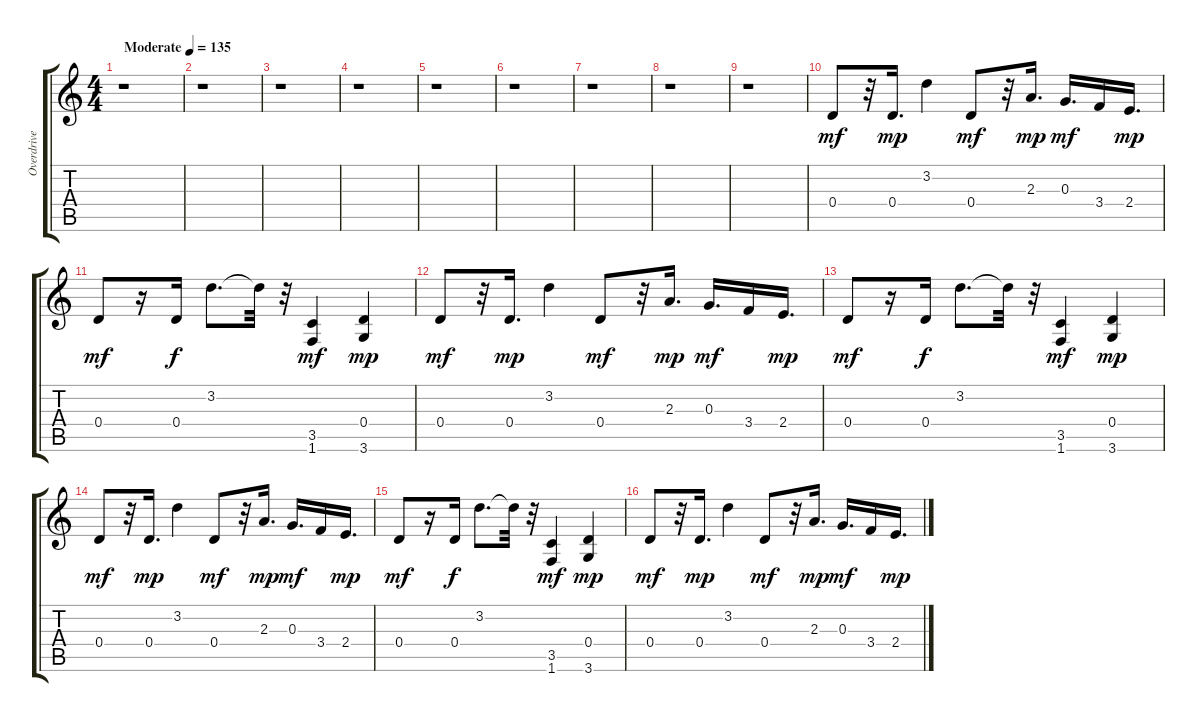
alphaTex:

\track ("Overdrive" "Overdrive") {instrument overdrivenguitar}
\staff {score tabs}
\tuning (E4 B3 G3 D3 A2 E2) {hide}
\ts (4 4)
\tempo (135 "Moderate")
\clef g2
\ks c
r.1{dy mf instrument overdrivenguitar} |
r.1 |
r.1 |
r.1 |
r.1 |
r.1 |
r.1 |
r.1 |
r.1 |
0.4.8 r.32 0.4.16{d dy mp} 3.2.4 0.4.8{dy mf} r.32 2.3.16{d dy mp} 0.3.16{d dy mf} 3.4.16 2.4.16{d dy mp} |
0.4.8{dy mf} r.16 0.4.16{dy f} 3.2.8{d} 3.2{t}.32 r.32 (3.5 1.6).4{dy mf} (0.4 3.6).4{dy mp} |
0.4.8{dy mf} r.32 0.4.16{d dy mp} 3.2.4 0.4.8{dy mf} r.32 2.3.16{d dy mp} 0.3.16{d dy mf} 3.4.16 2.4.16{d dy mp} |
0.4.8{dy mf} r.16 0.4.16{dy f} 3.2.8{d} 3.2{t}.32 r.32 (3.5 1.6).4{dy mf} (0.4 3.6).4{dy mp} |
0.4.8{dy mf} r.32 0.4.16{d dy mp} 3.2.4 0.4.8{dy mf} r.32 2.3.16{d dy mp} 0.3.16{d dy mf} 3.4.16 2.4.16{d dy mp} |
0.4.8{dy mf} r.16 0.4.16{dy f} 3.2.8{d} 3.2{t}.32 r.32 (3.5 1.6).4{dy mf} (0.4 3.6).4{dy mp} |
0.4.8{dy mf} r.32 0.4.16{d dy mp} 3.2.4 0.4.8{dy mf} r.32 2.3.16{d dy mp} 0.3.16{d dy mf} 3.4.16 2.4.16{d dy mp}
